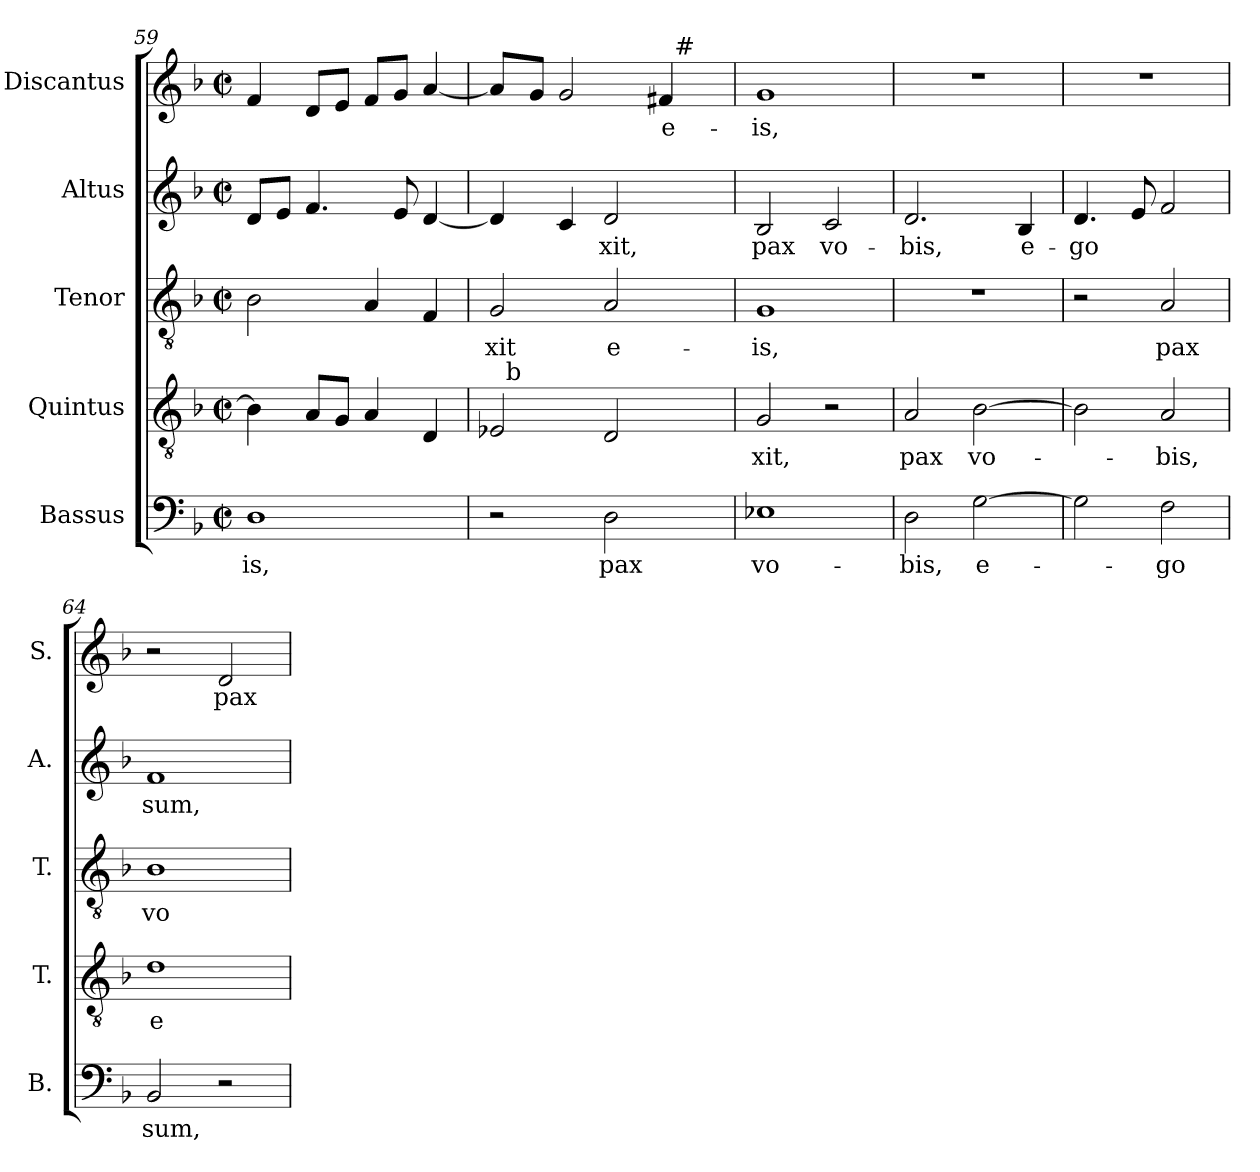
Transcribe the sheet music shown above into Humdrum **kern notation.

**kern	**text	**kern	**text	**kern	**text	**kern	**text	**kern	**text
*part5	*part5	*part4	*part4	*part3	*part3	*part2	*part2	*part1	*part1
*staff5	*staff5	*staff4	*staff4	*staff3	*staff3	*staff2	*staff2	*staff1	*staff1
*I"Bassus	*	*I"Quintus	*	*I"Tenor	*	*I"Altus	*	*I"Discantus	*
*I'B.	*	*I'T.	*	*I'T.	*	*I'A.	*	*I'S.	*
*clefF4	*	*clefGv2	*	*clefGv2	*	*clefG2	*	*clefG2	*
*	*	*ITrd7c12	*	*ITrd7c12	*	*	*	*	*
*k[b-]	*	*k[b-]	*	*k[b-]	*	*k[b-]	*	*k[b-]	*
*F:	*	*F:	*	*F:	*	*F:	*	*F:	*
*M2/2	*	*M2/2	*	*M2/2	*	*M2/2	*	*M2/2	*
*met(c|)	*	*met(c|)	*	*met(c|)	*	*met(c|)	*	*met(c|)	*
=59	=59	=59	=59	=59	=59	=59	=59	=59	=59
!	!LO:LY:b:color=#000000	!	!	!	!	!	!	!	!
1Di	-is,	4BB-i\]	.	2BB-i\	.	8di/L	.	4fi/	.
.	.	.	.	.	.	8ei/J	.	.	.
.	.	8AAi/L	.	.	.	4.fi/	.	8di/L	.
.	.	8GGi/J	.	.	.	.	.	8ei/J	.
.	.	4AAi/	.	4AAi/	.	.	.	8fi/L	.
.	.	.	.	.	.	8ei/	.	8gi/J	.
.	.	4DDi/	.	4FFi/	.	[<4di/	.	[<4ai/	.
=60	=60	=60	=60	=60	=60	=60	=60	=60	=60
!	!	!	!	!	!LO:LY:b:color=#000000	!	!	!	!
*	*	*^	*	*	*	*	*	*^	*
2r	.	2EE-i/	32ryy	.	2GGi/	-xit	4di/]	.	8ai/L]	2ryy	.
.	.	.	256ryy	.	.	.	.	.	.	.	.
!	!	!	!LO:TX:a:t=b	!	!	!	!	!	!	!	!
.	.	.	2ryy	.	.	.	.	.	.	.	.
.	.	.	.	.	.	.	.	.	8gi/J	.	.
.	.	.	.	.	.	.	4ci/	.	2gi/	.	.
!	!LO:LY:b:color=#000000	!	!	!	!	!	!	!	!	!	!
!	!	!	!	!	!	!LO:LY:b:color=#000000	!	!	!	!	!
!	!	!	!	!	!	!	!	!LO:LY:b:color=#000000	!	!	!
2Di\	pax	2DDi/	.	.	2AAi/	e-	2di/	-xit,	.	4ryy	.
.	.	.	4ryy	.	.	.	.	.	.	.	.
!	!	!	!	!	!	!	!	!	!	!	!LO:LY:b:color=#000000
.	.	.	.	.	.	.	.	.	4f#i/	32ryy	e-
.	.	.	.	.	.	.	.	.	.	256ryy	.
!	!	!	!	!	!	!	!	!	!	!LO:TX:a:t=#	!
.	.	.	8ryy	.	.	.	.	.	.	8ryy	.
.	.	.	16ryy	.	.	.	.	.	.	16ryy	.
.	.	.	64..ryy	.	.	.	.	.	.	64..ryy	.
*	*	*v	*v	*	*	*	*	*	*v	*v	*
=61	=61	=61	=61	=61	=61	=61	=61	=61	=61
*	*	*^	*	*	*	*	*	*^	*
!	!LO:LY:b:color=#000000	!	!	!	!	!	!	!	!	!	!
*	*	*v	*v	*	*	*	*	*	*v	*v	*
*	*	*^	*	*	*	*	*	*^	*
!	!	!	!	!LO:LY:b:color=#000000	!	!	!	!	!	!	!
*	*	*v	*v	*	*	*	*	*	*v	*v	*
*	*	*^	*	*	*	*	*	*^	*
!	!	!	!	!	!	!LO:LY:b:color=#000000	!	!	!	!	!
*	*	*v	*v	*	*	*	*	*	*v	*v	*
*	*	*^	*	*	*	*	*	*^	*
!	!	!	!	!	!	!	!	!LO:LY:b:color=#000000	!	!	!
*	*	*v	*v	*	*	*	*	*	*v	*v	*
*	*	*^	*	*	*	*	*	*^	*
!	!	!	!	!	!	!	!	!	!	!	!LO:LY:b:color=#000000
*	*	*v	*v	*	*	*	*	*	*v	*v	*
1E-Xi	vo-	2GGi/	-xit,	1GGi	-is,	2B-i/	pax	1gi	-is,
!	!	!	!	!	!	!	!LO:LY:b:color=#000000	!	!
.	.	2r	.	.	.	2ci/	vo-	.	.
=62	=62	=62	=62	=62	=62	=62	=62	=62	=62
!	!LO:LY:b:color=#000000	!	!	!	!	!	!	!	!
!	!	!	!LO:LY:b:color=#000000	!	!	!	!	!	!
!	!	!	!	!	!	!	!LO:LY:b:color=#000000	!	!
2Di\	-bis,	2AAi/	pax	1r	.	2.di/	-bis,	1r	.
!	!LO:LY:b:color=#000000	!	!	!	!	!	!	!	!
!	!	!	!LO:LY:b:color=#000000	!	!	!	!	!	!
[>2Gi\	e-	[>2BB-i\	vo-	.	.	.	.	.	.
!	!	!	!	!	!	!	!LO:LY:b:color=#000000	!	!
.	.	.	.	.	.	4B-i/	e-	.	.
=63	=63	=63	=63	=63	=63	=63	=63	=63	=63
!	!	!	!	!	!	!	!LO:LY:b:color=#000000	!	!
2Gi\]	.	2BB-i\]	.	2r	.	4.di/	-go	1r	.
.	.	.	.	.	.	8ei/	.	.	.
!	!LO:LY:b:color=#000000	!	!	!	!	!	!	!	!
!	!	!	!LO:LY:b:color=#000000	!	!	!	!	!	!
!	!	!	!	!	!LO:LY:b:color=#000000	!	!	!	!
2Fi\	-go	2AAi/	-bis,	2AAi/	pax	2fi/	.	.	.
=64	=64	=64	=64	=64	=64	=64	=64	=64	=64
!	!LO:LY:b:color=#000000	!	!	!	!	!	!	!	!
!	!	!	!LO:LY:b:color=#000000	!	!	!	!	!	!
!	!	!	!	!	!LO:LY:b:color=#000000	!	!	!	!
!	!	!	!	!	!	!	!LO:LY:b:color=#000000	!	!
2BB-i/	sum,	1Di	e-	1BB-i	vo-	1fi	sum,	2r	.
!	!	!	!	!	!	!	!	!	!LO:LY:b:color=#000000
2r	.	.	.	.	.	.	.	2di/	pax
=	=	=	=	=	=	=	=	=	=
*-	*-	*-	*-	*-	*-	*-	*-	*-	*-
